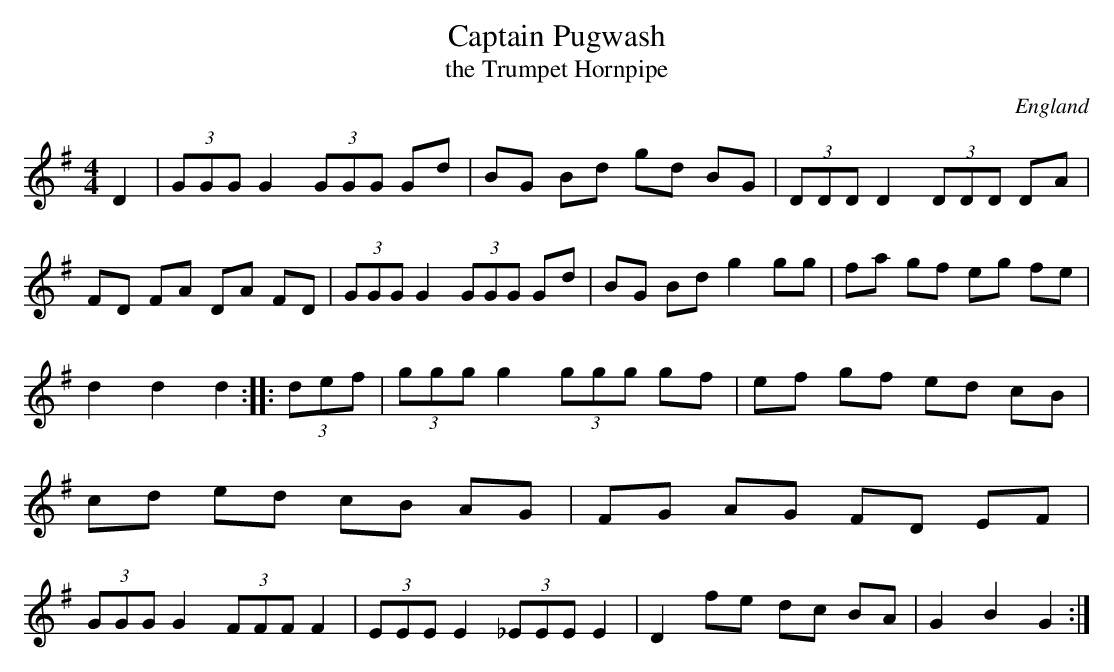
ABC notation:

X:1
T:Captain Pugwash
T:the Trumpet Hornpipe
O:England
O:Ireland
O:Scotland
M:4/4
K:G
D2|\
(3GGG G2 (3GGG Gd|BG Bd gd BG|\
(3DDD D2 (3DDD DA|FD FA DA FD|\
(3GGG G2 (3GGG Gd|BG Bd g2 gg|\
fa gf eg fe|d2d2 d2 ::\
(3def|\
(3ggg g2 (3ggg gf|ef gf ed cB|\
cd ed cB AG|FG AG FD EF|\
(3GGG G2 (3FFF F2|(3EEE E2(3_EEE E2|\
D2 fe dc BA|G2B2 G2:|
